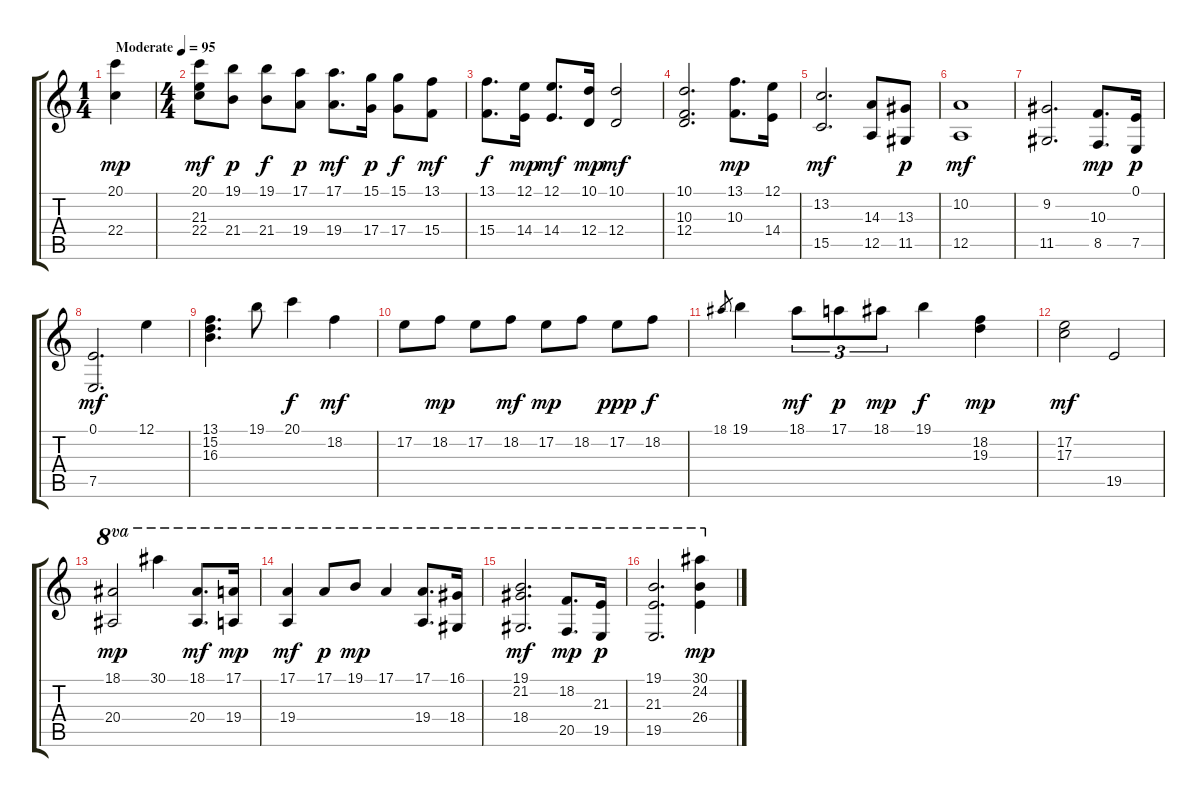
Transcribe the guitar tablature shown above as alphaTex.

\track "" {instrument acousticgrandpiano}
\staff {score tabs}
\tuning (E4 B3 G3 D3 A2 E2) {hide}
\ts (1 4)
\tempo (95 "Moderate")
\clef g2
\ks c
(20.1 22.4).4{dy mp instrument acousticgrandpiano} |
\ts (4 4)
(20.1 21.3 22.4).8{dy mf} (19.1 21.4).8{dy p} (19.1 21.4).8{dy f} (17.1 19.4).8{dy p} (17.1 19.4).8{d dy mf} (15.1 17.4).16{dy p} (15.1 17.4).8{dy f} (13.1 15.4).8{dy mf} |
(13.1 15.4).8{d dy f} (12.1 14.4).16{dy mp} (12.1 14.4).8{d dy mf} (10.1 12.4).16{dy mp} (10.1 12.4).2{dy mf} |
(10.1 10.3 12.4).2{d} (13.1 10.3).8{d dy mp} (12.1 14.4).16 |
(13.2 15.5).2{d dy mf} (14.3 12.5).8 (13.3 11.5).8{dy p} |
(10.2 12.5).1{dy mf} |
(9.2 11.5).2{d} (10.3 8.5).8{d dy mp} (0.1 7.5).16{dy p} |
(0.1 7.5).2{d dy mf} 12.1.4 |
(13.1 15.2 16.3).4{d} 19.1.8 20.1.4{dy f} 18.2.4{dy mf} |
17.2.8 18.2.8{dy mp} 17.2.8 18.2.8{dy mf} 17.2.8{dy mp} 18.2.8 17.2.8{dy ppp} 18.2.8{dy f} |
18.1.8{gr} 19.1.4 18.1.8{tu (3 2) dy mf} 17.1.8{tu (3 2) dy p} 18.1.8{tu (3 2) dy mp} 19.1.4{dy f} (18.2 19.3).4{dy mp} |
(17.2 17.3).2{dy mf} 19.5.2 |
(18.1 20.4).2{ot 8va dy mp} 30.1.4{ot 8va} (18.1 20.4).8{d ot 8va dy mf} (17.1 19.4).16{ot 8va dy mp} |
(17.1 19.4).4{ot 8va dy mf} 17.1.8{ot 8va dy p} 19.1.8{ot 8va dy mp} 17.1.4{ot 8va} (17.1 19.4).8{d ot 8va} (16.1 18.4).16{ot 8va} |
(19.1 21.2 18.4).2{d ot 8va dy mf} (18.2 20.5).8{d ot 8va dy mp} (21.3 19.5).16{ot 8va dy p} |
(19.1 21.3 19.5).2{d ot 8va} (30.1 24.2 26.4).4{ot 8va dy mp}
